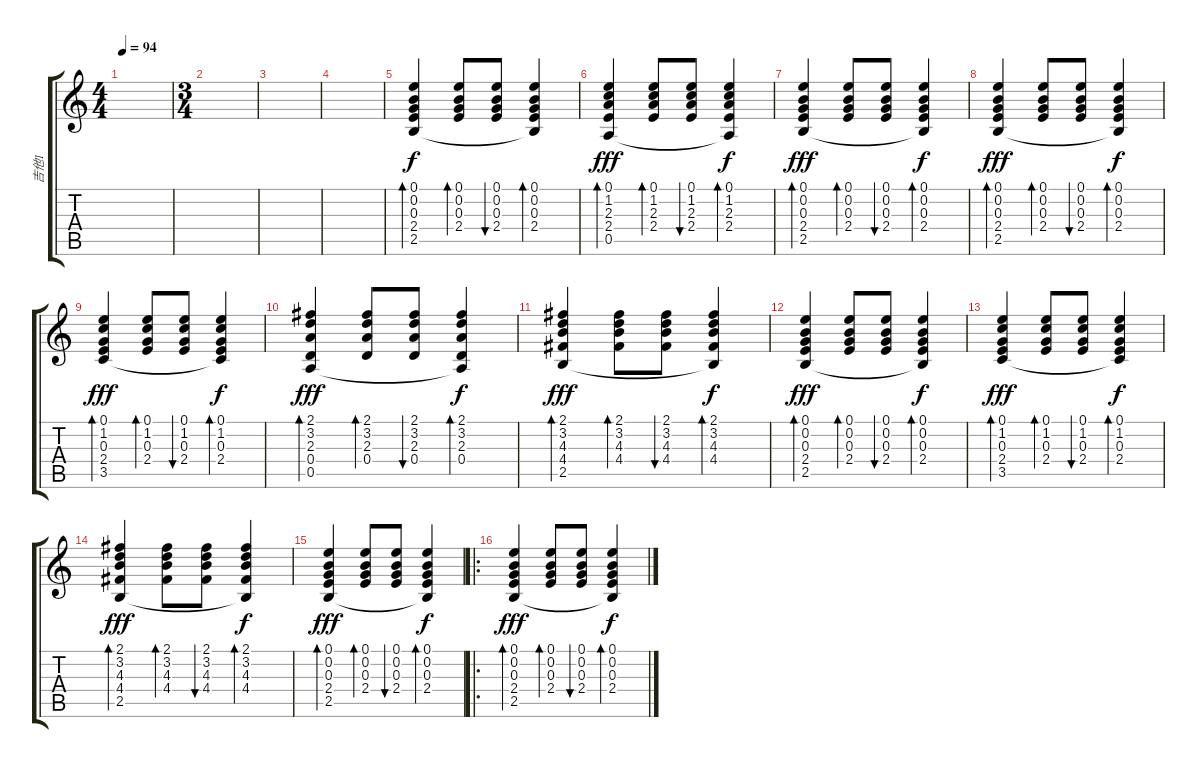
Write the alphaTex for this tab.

\track ("吉他1" "吉他1") {instrument acousticguitarsteel}
\staff {score tabs}
\tuning (E4 B3 G3 D3 A2 E2) {hide}
\ts (4 4)
\tempo 94
\clef g2
\ks c
|
\ts (3 4)
|
|
|
(0.1 0.2 0.3 2.4 2.5).4{bd 30} (0.1 0.2 0.3 2.4).8{bd 30} (0.1 0.2 0.3 2.4).8{bu 30} (0.1 0.2 0.3 2.4 2.5{t}).4{bd 30 dy f} |
(0.1 1.2 2.3 2.4 0.5).4{bd 30 dy fff} (0.1 1.2 2.3 2.4).8{bd 30} (0.1 1.2 2.3 2.4).8{bu 30} (0.1 1.2 2.3 2.4 0.5{t}).4{bd 30 dy f} |
(0.1 0.2 0.3 2.4 2.5).4{bd 30 dy fff} (0.1 0.2 0.3 2.4).8{bd 30} (0.1 0.2 0.3 2.4).8{bu 30} (0.1 0.2 0.3 2.4 2.5{t}).4{bd 30 dy f} |
(0.1 0.2 0.3 2.4 2.5).4{bd 30 dy fff} (0.1 0.2 0.3 2.4).8{bd 30} (0.1 0.2 0.3 2.4).8{bu 30} (0.1 0.2 0.3 2.4 2.5{t}).4{bd 30 dy f} |
(0.1 1.2 0.3 2.4 3.5).4{bd 30 dy fff} (0.1 1.2 0.3 2.4).8{bd 30} (0.1 1.2 0.3 2.4).8{bu 30} (0.1 1.2 0.3 2.4 3.5{t}).4{bd 30 dy f} |
(2.1 3.2 2.3 0.4 0.5).4{bd 30 dy fff} (2.1 3.2 2.3 0.4).8{bd 30} (2.1 3.2 2.3 0.4).8{bu 30} (2.1 3.2 2.3 0.4 0.5{t}).4{bd 30 dy f} |
(2.1 3.2 4.3 4.4 2.5).4{bd 30 dy fff} (2.1 3.2 4.3 4.4).8{bd 30} (2.1 3.2 4.3 4.4).8{bu 30} (2.1 3.2 4.3 4.4 2.5{t}).4{bd 30 dy f} |
(0.1 0.2 0.3 2.4 2.5).4{bd 30 dy fff} (0.1 0.2 0.3 2.4).8{bd 30} (0.1 0.2 0.3 2.4).8{bu 30} (0.1 0.2 0.3 2.4 2.5{t}).4{bd 30 dy f} |
(0.1 1.2 0.3 2.4 3.5).4{bd 30 dy fff} (0.1 1.2 0.3 2.4).8{bd 30} (0.1 1.2 0.3 2.4).8{bu 30} (0.1 1.2 0.3 2.4 3.5{t}).4{bd 30 dy f} |
(2.1 3.2 4.3 4.4 2.5).4{bd 30 dy fff} (2.1 3.2 4.3 4.4).8{bd 30} (2.1 3.2 4.3 4.4).8{bu 30} (2.1 3.2 4.3 4.4 2.5{t}).4{bd 30 dy f} |
(0.1 0.2 0.3 2.4 2.5).4{bd 30 dy fff} (0.1 0.2 0.3 2.4).8{bd 30} (0.1 0.2 0.3 2.4).8{bu 30} (0.1 0.2 0.3 2.4 2.5{t}).4{bd 30 dy f} |
\ro
(0.1 0.2 0.3 2.4 2.5).4{bd 30 dy fff} (0.1 0.2 0.3 2.4).8{bd 30} (0.1 0.2 0.3 2.4).8{bu 30} (0.1 0.2 0.3 2.4 2.5{t}).4{bd 30 dy f}
